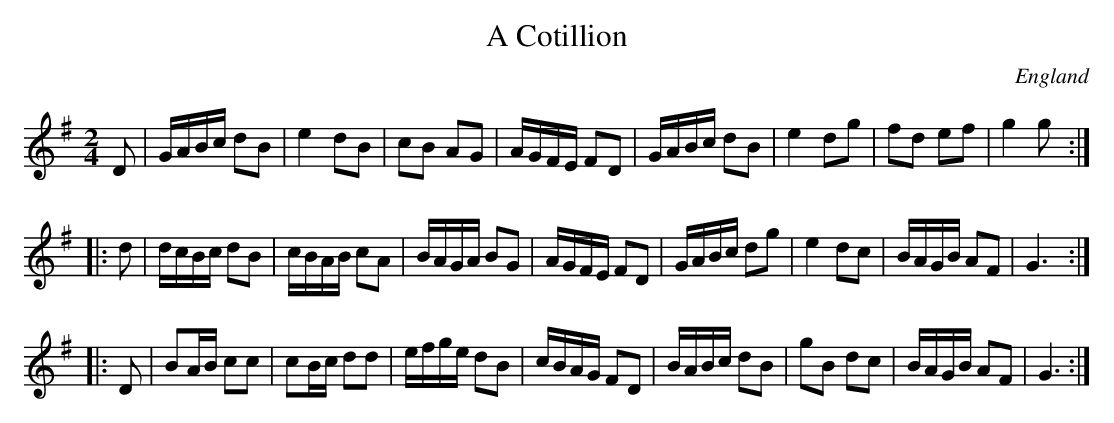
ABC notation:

X:1
T:A Cotillion
O:England
M:2/4
K:G
D2| \
GABc d2B2 | e4 d2B2 | c2B2 A2G2 | AGFE F2D2 |\
GABc d2B2 | e4 d2g2 | f2d2 e2f2 | g4g2 :|*
|:d2| \
dcBc d2B2 | cBAB c2A2 | BAGA B2G2 | AGFE F2D2 |\
GABc d2g2 | e4 d2c2   | BAGB A2F2 | G6 :|*
|:D2 | \
B2AB c2c2 | c2Bc d2d2 | efge d2B2 | cBAG F2D2 |\
BABc d2B2 | g2B2 d2c2 | BAGB A2F2 | G6 :|**
